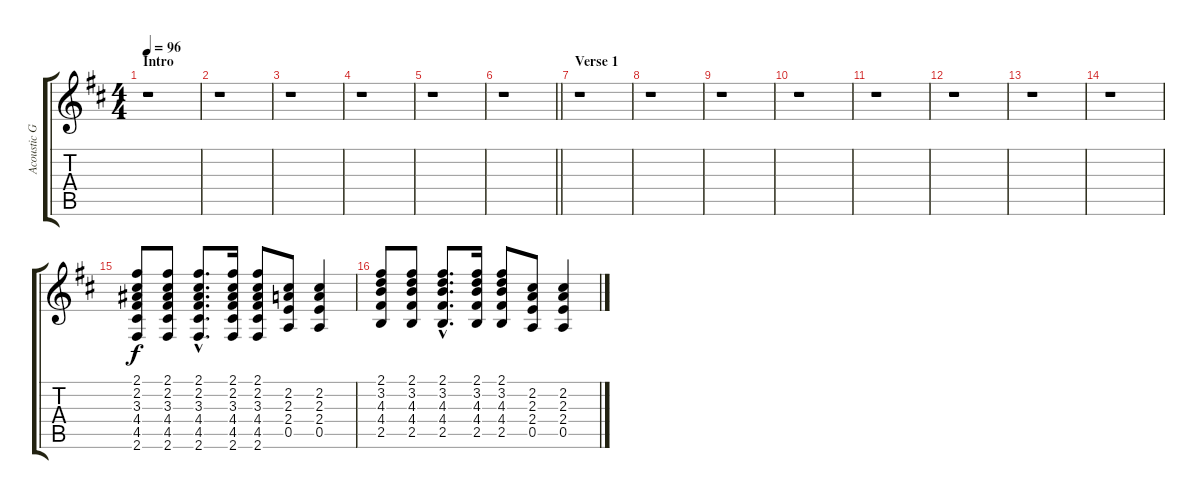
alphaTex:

\track ("Acoustic Guitar" "Acoustic G") {instrument acousticguitarsteel}
\staff {score tabs}
\tuning (E4 B3 G3 D3 A2 E2) {hide}
\ts (4 4)
\section ("" "Intro")
\tempo 96
\clef g2
\ks d
r.1{dy f instrument acousticguitarsteel} |
r.1 |
r.1 |
r.1 |
r.1 |
\barLineRight lightlight
r.1 |
\section ("" "Verse 1")
r.1 |
r.1 |
r.1 |
r.1 |
r.1 |
r.1 |
r.1 |
r.1 |
(2.1 2.2 3.3 4.4 4.5 2.6).8 (2.1 2.2 3.3 4.4 4.5 2.6).8 (2.1{hac} 2.2{hac} 3.3{hac} 4.4{hac} 4.5{hac} 2.6{hac}).8{d} (2.1 2.2 3.3 4.4 4.5 2.6).16 (2.1 2.2 3.3 4.4 4.5 2.6).8 (2.2 2.3 2.4 0.5).8 (2.2 2.3 2.4 0.5).4 |
(2.1 3.2 4.3 4.4 2.5).8 (2.1 3.2 4.3 4.4 2.5).8 (2.1{hac} 3.2{hac} 4.3{hac} 4.4{hac} 2.5{hac}).8{d} (2.1 3.2 4.3 4.4 2.5).16 (2.1 3.2 4.3 4.4 2.5).8 (2.2 2.3 2.4 0.5).8 (2.2 2.3 2.4 0.5).4
